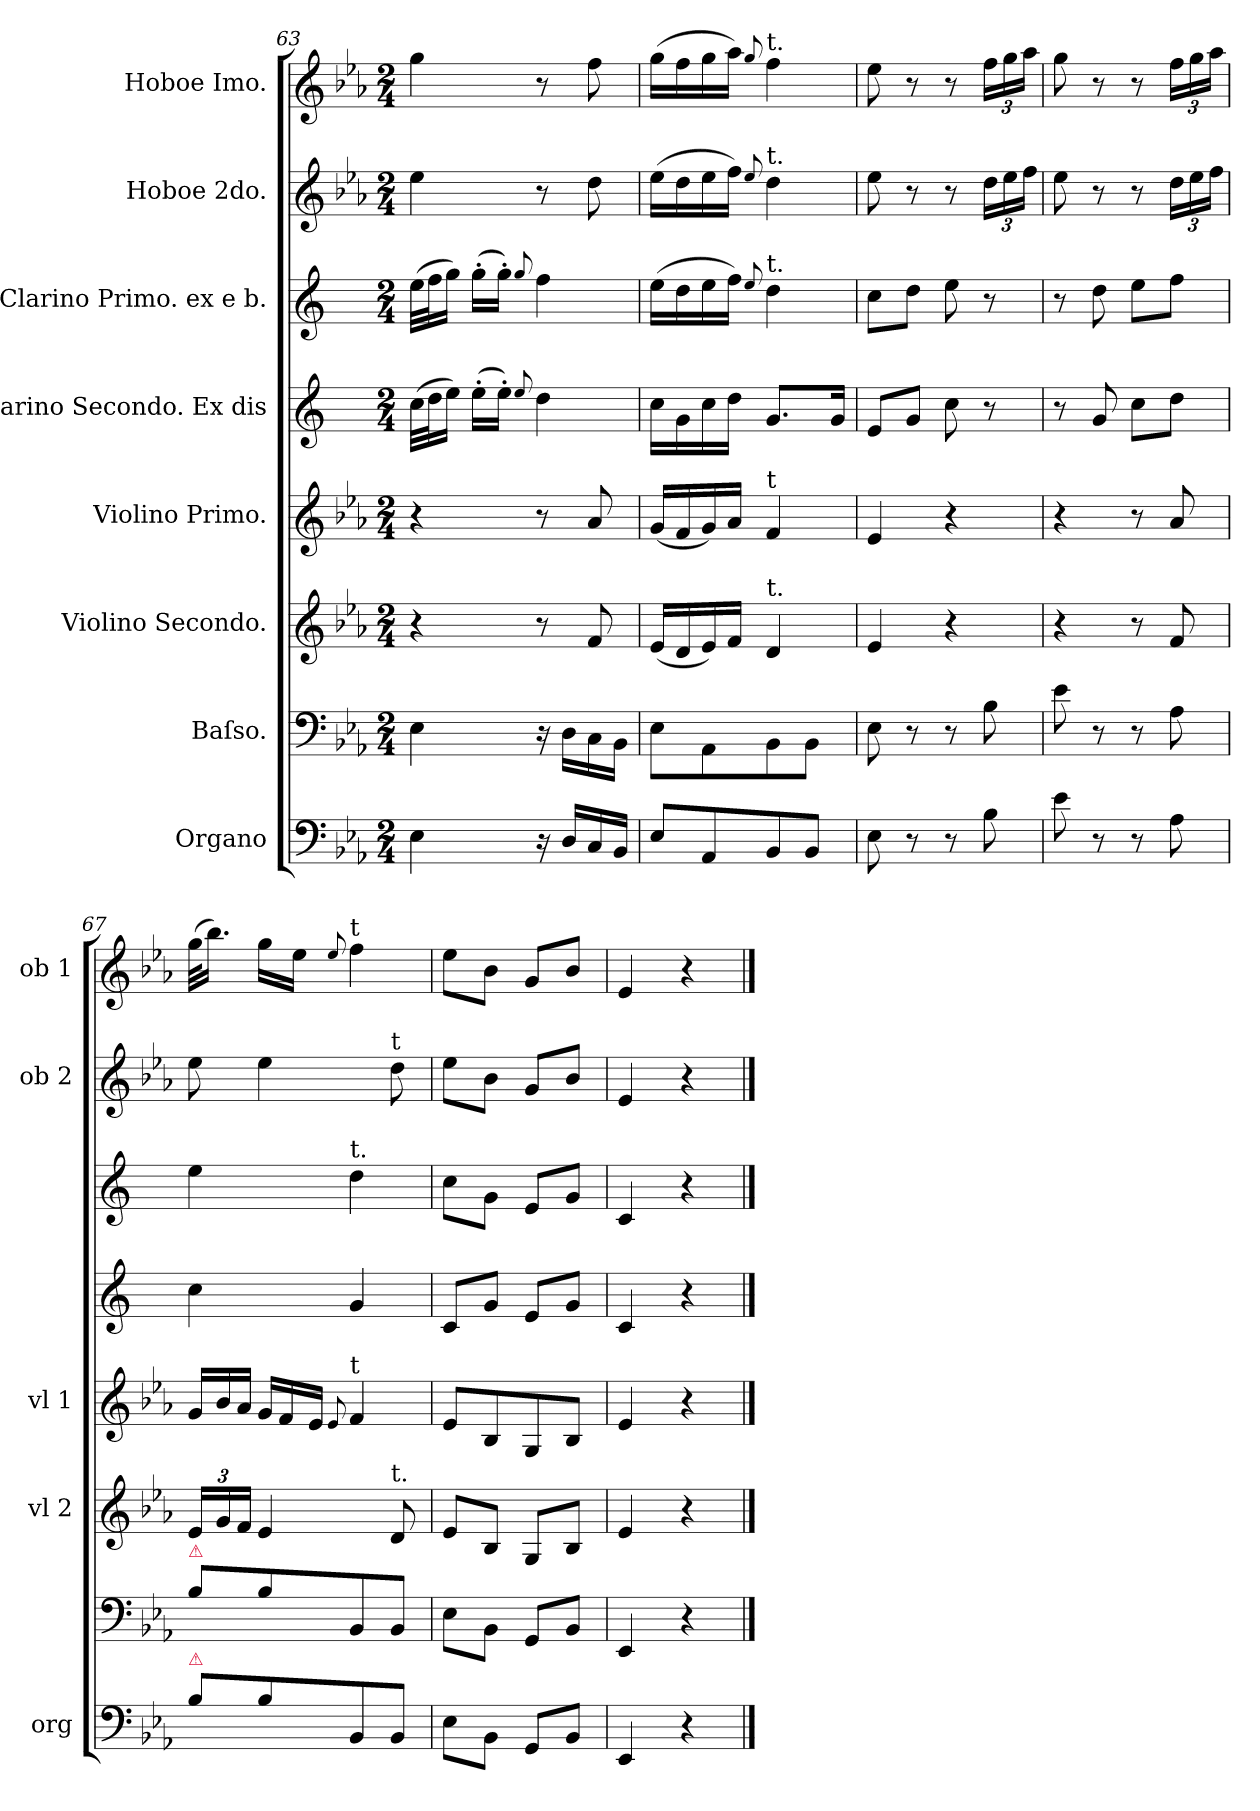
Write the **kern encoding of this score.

**kern	**kern	**kern	**kern	**kern	**kern	**kern	**kern
*part8	*part7	*part6	*part5	*part4	*part3	*part2	*part1
*staff8	*staff7	*staff6	*staff5	*staff4	*staff3	*staff2	*staff1
*I"Organo	*I"Baſso.	*I"Violino Secondo.	*I"Violino Primo.	*I"Clarino Secondo. Ex dis	*I"Clarino Primo. ex e b.	*I"Hoboe 2do.	*I"Hoboe Imo.
*I'org	*	*I'vl 2	*I'vl 1	*	*	*I'ob 2	*I'ob 1
*clefF4	*clefF4	*clefG2	*clefG2	*clefG2	*clefG2	*clefG2	*clefG2
*	*	*	*	*ITrd-2c-3	*ITrd-2c-3	*	*
*k[b-e-a-]	*k[b-e-a-]	*k[b-e-a-]	*k[b-e-a-]	*k[b-e-a-]	*k[b-e-a-]	*k[b-e-a-]	*k[b-e-a-]
*E-:	*E-:	*E-:	*E-:	*E-:	*E-:	*E-:	*E-:
*M2/4	*M2/4	*M2/4	*M2/4	*M2/4	*M2/4	*M2/4	*M2/4
=63	=63	=63	=63	=63	=63	=63	=63
4E-\	4E-\	4r	4r	(32ee-\LLL	(32gg\LLL	4ee-\	4gg\
.	.	.	.	32ff\J	32aa-\J	.	.
.	.	.	.	16gg\JJ)	16bb-\JJ)	.	.
.	.	.	.	(16gg'\LL	(16bb-'\LL	.	.
.	.	.	.	16gg'\JJ)	16bb-'\JJ)	.	.
.	.	.	.	8qqgg/	8qqbb-/	.	.
16r	16r	8r	8r	4ff\	4aa-\	8r	8r
16D/LL	16D\LL	.	.	.	.	.	.
16C/	16C\	8f/	8a-/	.	.	8dd\	8ff\
16BB-/JJ	16BB-\JJ	.	.	.	.	.	.
=64	=64	=64	=64	=64	=64	=64	=64
8E-\L	8E-\L	(16e-/LL	(16g/LL	16ee-\LL	(16gg\LL	(16ee-\LL	(16gg\LL
.	.	16d/	16f/	16b-\	16ff\	16dd\	16ff\
8AA-/	8AA-\	16e-/)	16g/)	16ee-\	16gg\	16ee-\	16gg\
.	.	16f/JJ	16a-/JJ	16ff\JJ	16aa-\JJ)	16ff\JJ)	16aa-\JJ)
.	.	.	.	.	8qqgg/	8qqee-/	8qqgg/
!	!	!	!	!	!	!	!LO:TX:a:t=t.
!	!	!	!	!	!	!LO:TX:a:t=t.	!
!	!	!	!	!	!LO:TX:a:t=t.	!	!
!	!	!	!LO:TX:a:t=t	!	!	!	!
!	!	!LO:TX:a:t=t.	!	!	!	!	!
8BB-/	8BB-\	4d/	4f/	8.b-/L	4ff\	4dd\	4ff\
8BB-/J	8BB-\J	.	.	.	.	.	.
.	.	.	.	16b-/Jk	.	.	.
=65	=65	=65	=65	=65	=65	=65	=65
8E-\	8E-\	4e-/	4e-/	8g/L	8ee-\L	8ee-\	8ee-\
8r	8r	.	.	8b-/J	8ff\J	8r	8r
8r	8r	4r	4r	8ee-\	8gg\	8r	8r
8B-\	8B-\	.	.	8r	8r	24dd\LL	24ff\LL
.	.	.	.	.	.	24ee-\	24gg\
.	.	.	.	.	.	24ff\JJ	24aa-\JJ
=66	=66	=66	=66	=66	=66	=66	=66
8e-\	8e-\	4r	4r	8r	8r	8ee-\	8gg\
8r	8r	.	.	8b-/	8ff\	8r	8r
8r	8r	8r	8r	8ee-\L	8gg\L	8r	8r
8A-\	8A-\	8f/	8a-/	8ff\J	8aa-\J	24dd\LL	24ff\LL
.	.	.	.	.	.	24ee-\	24gg\
.	.	.	.	.	.	24ff\JJ	24aa-\JJ
=67	=67	=67	=67	=67	=67	=67	=67
*	*	*	*Xtuplet	*	*	*	*
!	!LO:TX:a:color=crimson:t=⚠	!	!	!	!	!	!
!LO:TX:a:color=crimson:t=⚠	!	!	!	!	!	!	!
8B-\L	8B-\L	24e-/LL	24g/LL	4ee-\	4gg\	8ee-\	(32gg\KLL
.	.	.	.	.	.	.	16.bb-\JJ)
.	.	24g/	24b-/	.	.	.	.
.	.	24f/JJ	24a-/JJ	.	.	.	.
8B-\	8B-\	4e-/	24g/LL	.	.	4ee-\	16gg\LL
.	.	.	24f/	.	.	.	.
.	.	.	.	.	.	.	16ee-\JJ
.	.	.	24e-/JJ	.	.	.	.
.	.	.	8qqe-/	.	.	.	8qqee-/
!	!	!	!	!	!	!	!LO:TX:a:t=t
!	!	!	!	!	!LO:TX:a:t=t.	!	!
!	!	!	!LO:TX:a:t=t	!	!	!	!
8BB-/	8BB-/	.	4f/	4b-/	4ff\	.	4ff\
!	!	!	!	!	!	!LO:TX:a:t=t	!
!	!	!LO:TX:a:t=t.	!	!	!	!	!
8BB-/J	8BB-/J	8d/	.	.	.	8dd\	.
=68	=68	=68	=68	=68	=68	=68	=68
8E-\L	8E-\L	8e-/L	8e-/L	8e-/L	8ee-\L	8ee-\L	8ee-\L
8BB-\J	8BB-\J	8B-/J	8B-/	8b-/J	8b-\J	8b-\J	8b-\J
8GG/L	8GG/L	8G/L	8G/	8g/L	8g/L	8g/L	8g/L
8BB-/J	8BB-/J	8B-/J	8B-/J	8b-/J	8b-/J	8b-/J	8b-/J
=69	=69	=69	=69	=69	=69	=69	=69
4EE-/	4EE-/	4e-/	4e-/	4e-/	4e-/	4e-/	4e-/
4r	4r	4r	4r	4r	4r	4r	4r
==	==	==	==	==	==	==	==
*-	*-	*-	*-	*-	*-	*-	*-
